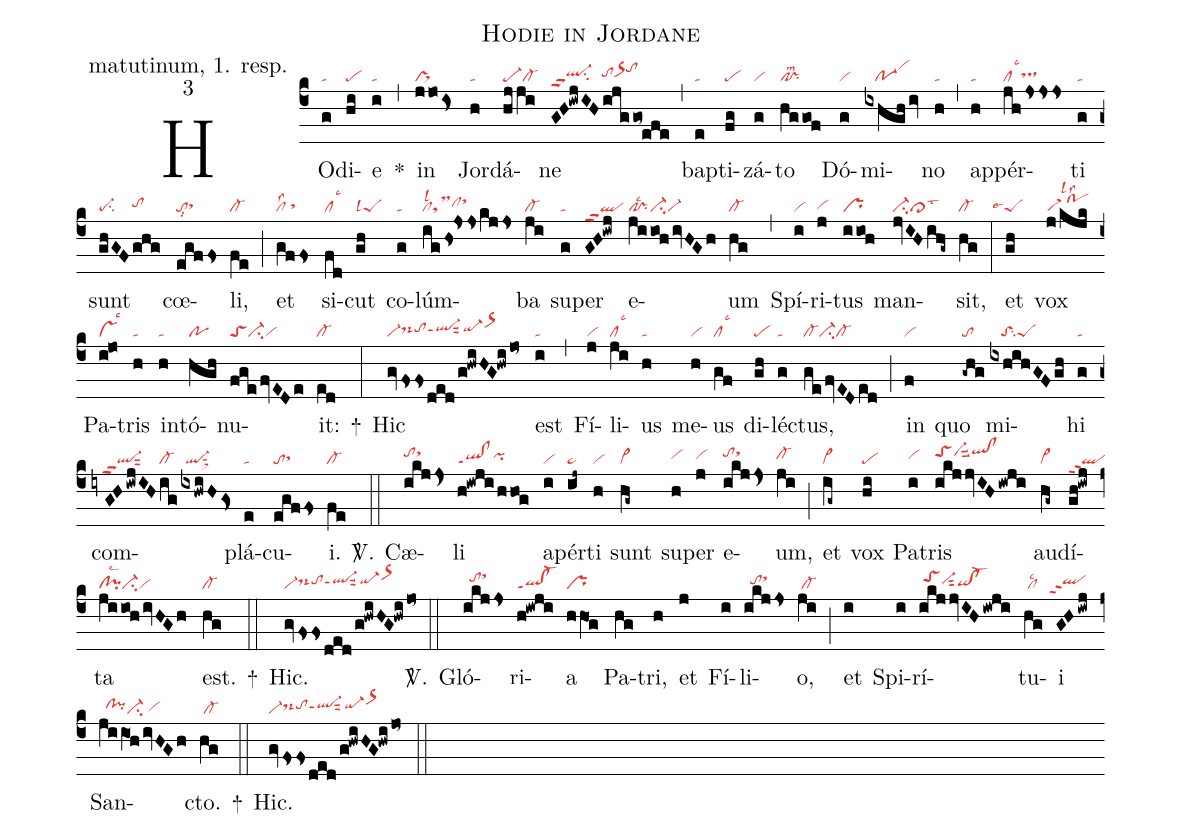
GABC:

name: Hodie in Jordane;
office-part: matutinum, 1. resp.;
mode: 3;
nabc-lines: 1;
%%
(c4)
HO(g|ta)di(hi|pe)e(i|ta) *(,)
in(j/jo/is<|pr>) Jor(h|ta)dá(hjji|pe-cl-)ne(GH!iwjIHijggo~!efe|ql-hhppu2su2tohhor>hhtohj) (,)
bap(e|ta)ti(fg|pe)zá(g|vi)to(hg/gof|cl!prlsm2) Dó(g|vi)mi(ixhgh/iv|///po-1vihk)no(h|ta) (,)
ap(h|ta)pér(jhjsss|cllsc3tshh)ti(g|ta) sunt(ghGF|pe-su2|ghg|tohh) cœ(egffs|tolsi8sthh)li,(fe|cl-) (;)
et(gffs|cllss2/sthh) si(fd|cllsc3)cut(gh|peSlsl4) co(g|ta)lúm(ighs!jsskjjs|cllsl2tsMclhhsthj)ba(ji|cl-)
su(g|ta)per(GH!iwj|qlppu2) e(jiioh/ivHGh|cl!prlsc2ci-vi-)um(hg|cl-) (,)
Spí(i|vi)ri(j|vihg)tus(iioh|pr) man(jvIHihg~|ci-cl>lst3)sit,(hg|cl-) (:)
et(gh|````peSlse4) vox(j/kjk|trMlsl2lss2) Pa(i!jo|vslsc3)tris(h|ta) in(h|ta)tó(hgh|po)nu(fge/fvEDe|toSci-vi)it:(ed|cl-) +(:)
Hic(gvfssded/g!hwiHG!hwi/jo~|vi-ds-hhtohhql-hhppt1suu2qi-hhor>hj) est(i|ta) (,)
Fí(j|vi)li(ji|cllsc3)us(h|ta) me(h|vi)us(gf|cllsc3) di(gh|pe)léc(g|ta)tus,(ge/fvEDed|cl-ci-cl-) (;)
in(f|vi) quo(-ghg|to) mi(ixhihGFgh|///toSsu2peS)hi(g|ta) com(iyGH/iwjIH|///ql-ppu2suu2|ig/ixhwiHgs<|cl-///ql-sut1sux1)plá(e|ta)cu(egffs|tosthh)i.(fe|cl-) <sp>V/</sp>.(::)
Cæ(ikjjs>|tohisthj)li(h!iwji/hho!g|ql!clppt1pihh) a(i|vi)pér(ij~|ta>)ti(h|vi) sunt(hg~|vi>) su(h|vihh)per(j|vihh) e(ikjjs>|tohisthj)um,(ji|cl-hh) (;)
et(ig~|vi>) vox(hi|pe) Pa(i|vihh)tris(ikjjvIHiwji|toShivi-hisuu2qlhj!clhj) au(hg~|vi>)dí(gh!iwj|qlppt2)ta(jiio!hivHGh|cl!pilsc2ci-vi) est.(hg|cl-) +(::)
Hic.(gvfssded/g!hwiHG!hwi/jo~|vi-ds-hhtohhql-hhppt1suu2qi-hhor>hj) <sp>V/</sp>.(::)
Gló(ikjjs|//tohisthk)ri(h!iwji|ql!cl-ppt1)a(hhO1g|pr) Pa(hg)tri,(h) et(j) Fí(i)li(ikjjs|//tohhsthj)o,(ji|/cl-) (;)
et(i) Spi(i)rí(ikjjvIHiwji|/toShivi-hhsut2qihg!cl-hg)tu(hg|/cllsc2)i(GHiwj|``qlhhppt2)
San(jiiO1hivHGh|//clhh!pihhci-/vihg)cto.(hg|/cl-) +(::)
Hic.(gvfssded/g!hwiHG!hwi/jo~|vi-ds-hhtohhql-hhppt1suu2qi-hhor>hj) (::)
